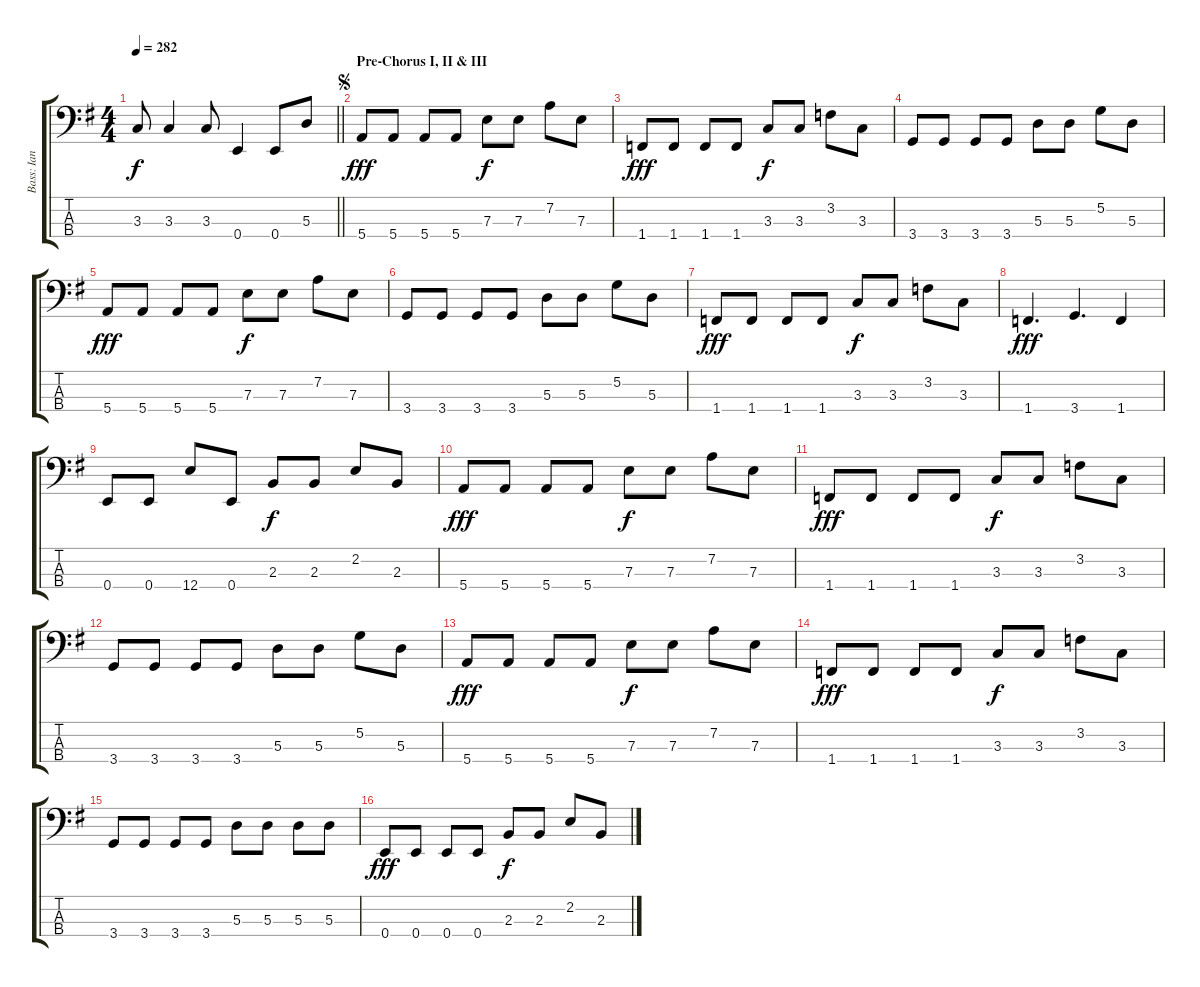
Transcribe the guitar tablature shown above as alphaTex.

\track ("Bass: Ian" "Bass: Ian") {instrument electricbassfinger}
\staff {score tabs}
\tuning (G2 D2 A1 E1) {hide}
\ts (4 4)
\tempo 282
\clef f4
\barLineRight lightlight
\ks g
3.3.8{dy f} 3.3.4 3.3.8 0.4.4 0.4.8 5.3.8 |
\section ("" "Pre-Chorus I, II & III")
\jump segno
5.4.8{dy fff} 5.4.8 5.4.8 5.4.8 7.3.8{dy f} 7.3.8 7.2.8 7.3.8 |
1.4.8{dy fff} 1.4.8 1.4.8 1.4.8 3.3.8{dy f} 3.3.8 3.2.8 3.3.8 |
3.4.8 3.4.8 3.4.8 3.4.8 5.3.8 5.3.8 5.2.8 5.3.8 |
5.4.8{dy fff} 5.4.8 5.4.8 5.4.8 7.3.8{dy f} 7.3.8 7.2.8 7.3.8 |
3.4.8 3.4.8 3.4.8 3.4.8 5.3.8 5.3.8 5.2.8 5.3.8 |
1.4.8{dy fff} 1.4.8 1.4.8 1.4.8 3.3.8{dy f} 3.3.8 3.2.8 3.3.8 |
1.4.4{d dy fff} 3.4.4{d} 1.4.4 |
0.4.8 0.4.8 12.4.8 0.4.8 2.3.8{dy f} 2.3.8 2.2.8 2.3.8 |
5.4.8{dy fff} 5.4.8 5.4.8 5.4.8 7.3.8{dy f} 7.3.8 7.2.8 7.3.8 |
1.4.8{dy fff} 1.4.8 1.4.8 1.4.8 3.3.8{dy f} 3.3.8 3.2.8 3.3.8 |
3.4.8 3.4.8 3.4.8 3.4.8 5.3.8 5.3.8 5.2.8 5.3.8 |
5.4.8{dy fff} 5.4.8 5.4.8 5.4.8 7.3.8{dy f} 7.3.8 7.2.8 7.3.8 |
1.4.8{dy fff} 1.4.8 1.4.8 1.4.8 3.3.8{dy f} 3.3.8 3.2.8 3.3.8 |
3.4.8 3.4.8 3.4.8 3.4.8 5.3.8 5.3.8 5.3.8 5.3.8 |
0.4.8{dy fff} 0.4.8 0.4.8 0.4.8 2.3.8{dy f} 2.3.8 2.2.8 2.3.8
